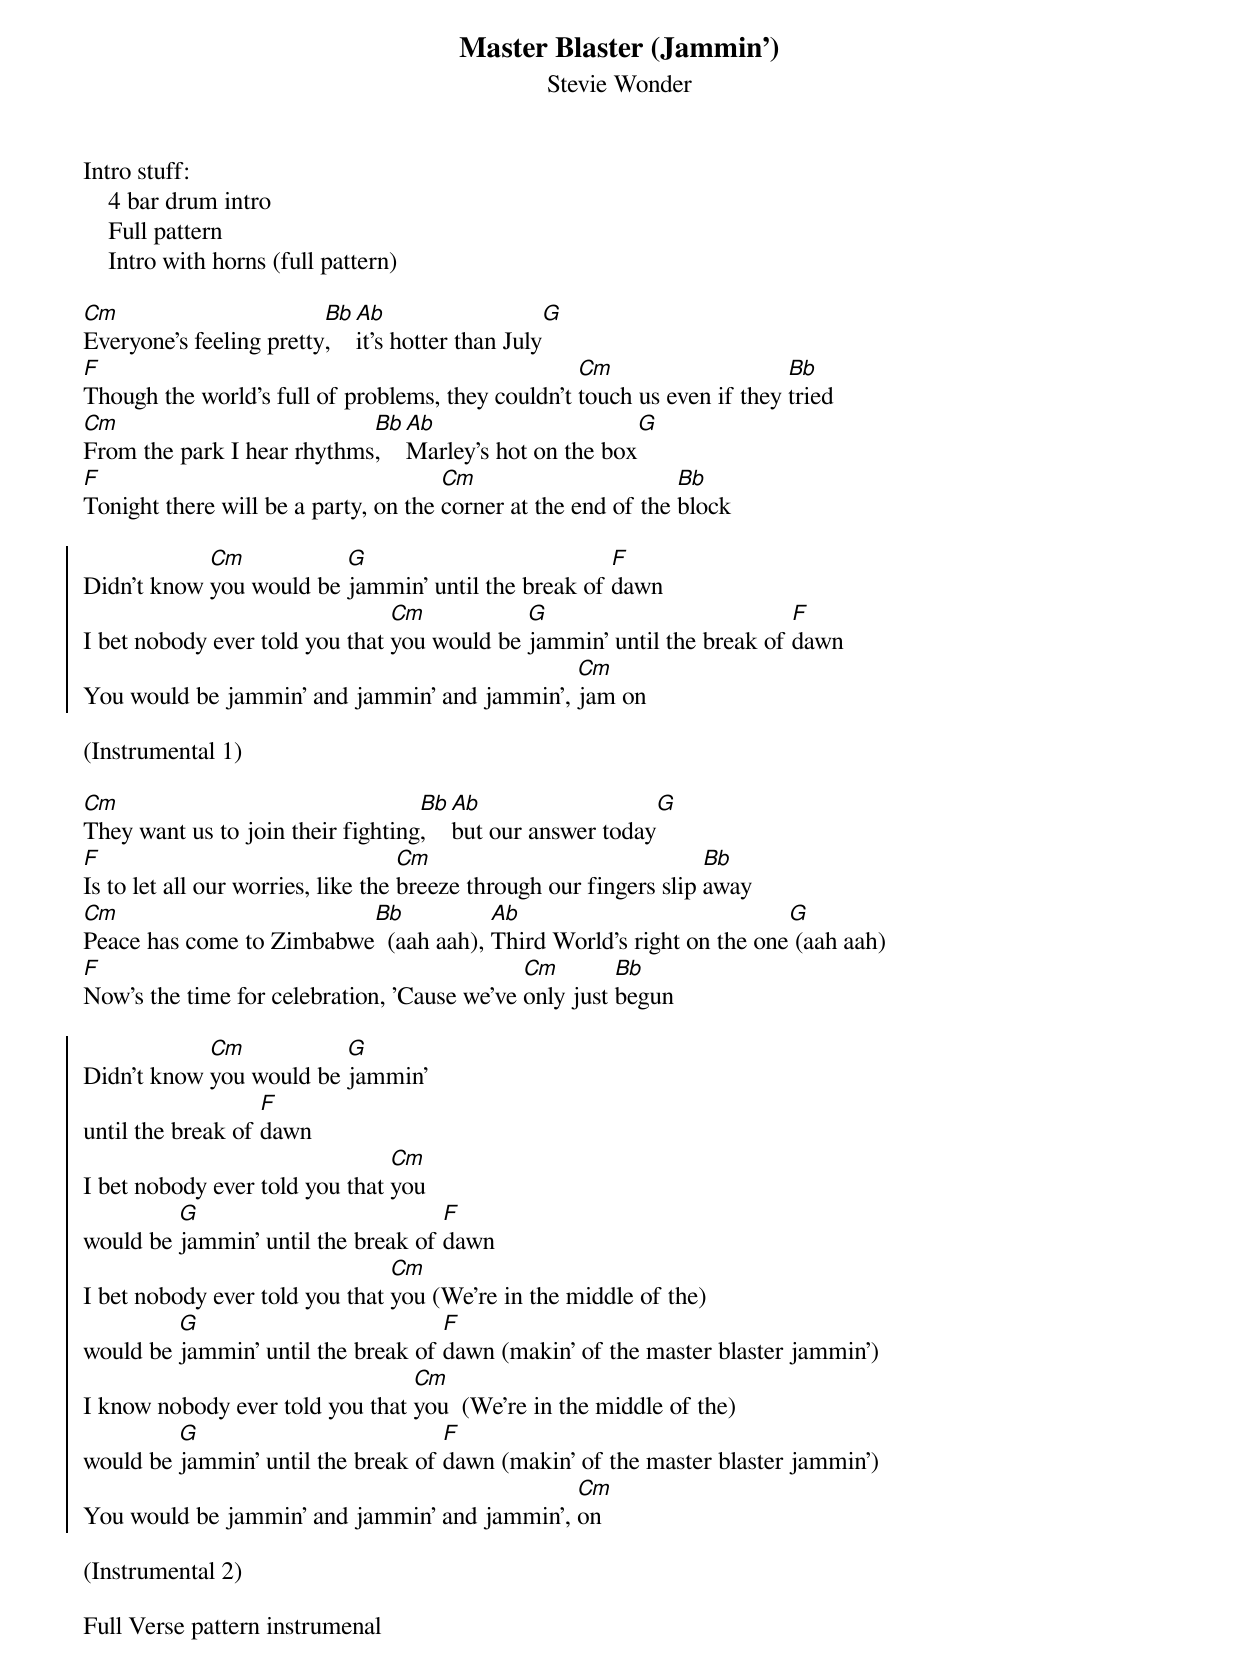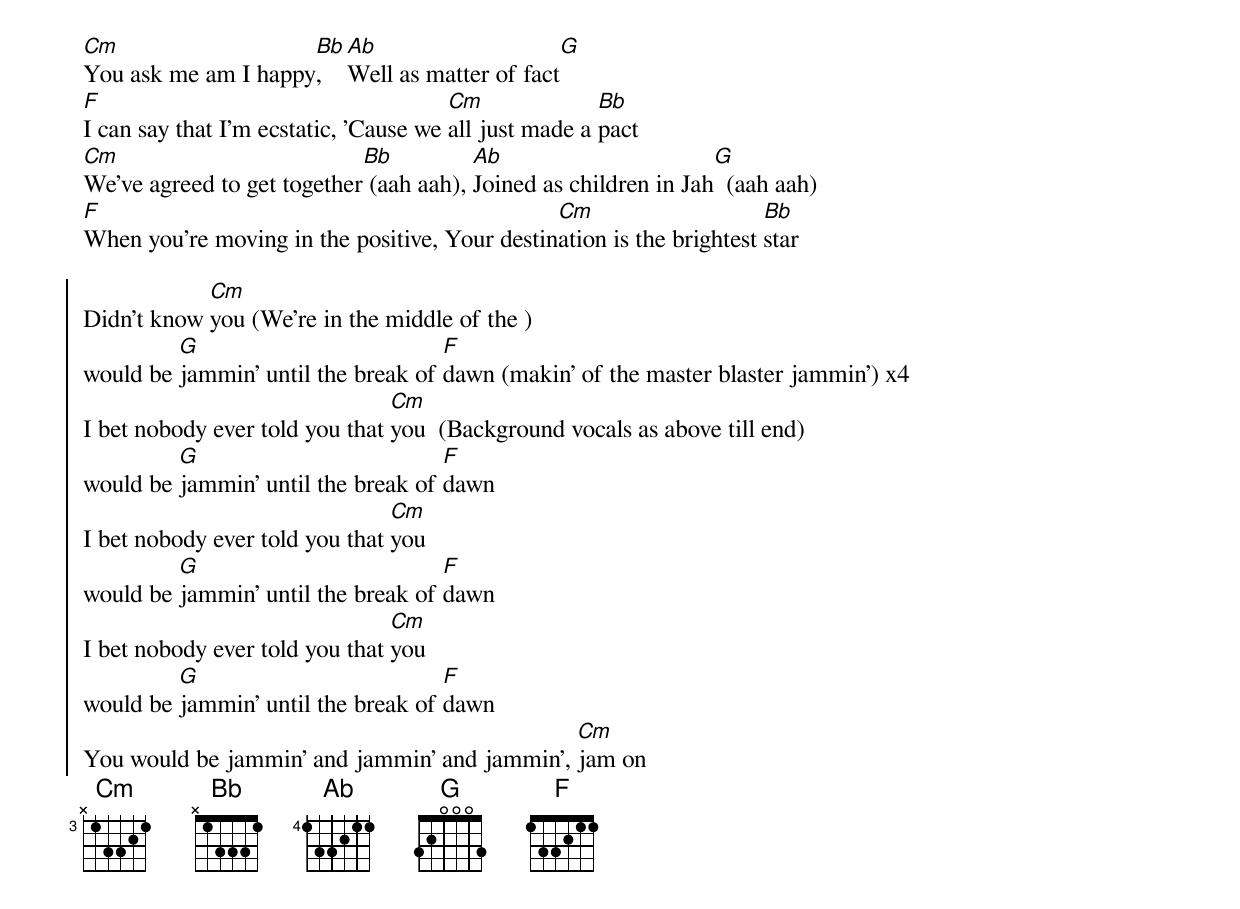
{title: Master Blaster (Jammin')}
{subtitle: Stevie Wonder }

Intro stuff:
    4 bar drum intro
    Full pattern
    Intro with horns (full pattern)

{sov}
[Cm]Everyone's feeling pretty[Bb], [Ab]it's hotter than July[G]
[F]Though the world's full of problems, they couldn't [Cm]touch us even if they [Bb]tried
[Cm]From the park I hear rhythms[Bb], [Ab]Marley's hot on the box[G]
[F]Tonight there will be a party, on the [Cm]corner at the end of the [Bb]block
{eov}

{soc}
Didn't know [Cm]you would be [G]jammin' until the break of [F]dawn
I bet nobody ever told you that [Cm]you would be [G]jammin' until the break of [F]dawn
You would be jammin' and jammin' and jammin', [Cm]jam on
{eoc}

(Instrumental 1)

{sov}
[Cm]They want us to join their fighting[Bb], [Ab]but our answer today[G]
[F]Is to let all our worries, like the [Cm]breeze through our fingers slip [Bb]away
[Cm]Peace has come to Zimbabwe[Bb]  (aah aah), [Ab]Third World's right on the one[G] (aah aah)
[F]Now's the time for celebration, 'Cause we've [Cm]only just [Bb]begun
{eov}

{soc}
Didn't know [Cm]you would be [G]jammin'
until the break of [F]dawn
I bet nobody ever told you that [Cm]you
would be [G]jammin' until the break of [F]dawn
I bet nobody ever told you that [Cm]you (We're in the middle of the)
would be [G]jammin' until the break of [F]dawn (makin' of the master blaster jammin')
I know nobody ever told you that [Cm]you  (We're in the middle of the)
would be [G]jammin' until the break of [F]dawn (makin' of the master blaster jammin')
You would be jammin' and jammin' and jammin', [Cm]on
{eoc}

(Instrumental 2)

Full Verse pattern instrumenal

{sov}
[Cm]You ask me am I happy[Bb], [Ab]Well as matter of fact[G]
[F]I can say that I'm ecstatic, 'Cause we [Cm]all just made a [Bb]pact
[Cm]We've agreed to get together[Bb] (aah aah), [Ab]Joined as children in Jah[G]  (aah aah)
[F]When you're moving in the positive, Your destin[Cm]ation is the brightest [Bb]star
{eov}

{soc}
Didn't know [Cm]you (We're in the middle of the )
would be [G]jammin' until the break of [F]dawn (makin' of the master blaster jammin') x4
I bet nobody ever told you that [Cm]you  (Background vocals as above till end)
would be [G]jammin' until the break of [F]dawn
I bet nobody ever told you that [Cm]you
would be [G]jammin' until the break of [F]dawn
I bet nobody ever told you that [Cm]you
would be [G]jammin' until the break of [F]dawn
You would be jammin' and jammin' and jammin', [Cm]jam on
{eoc}
